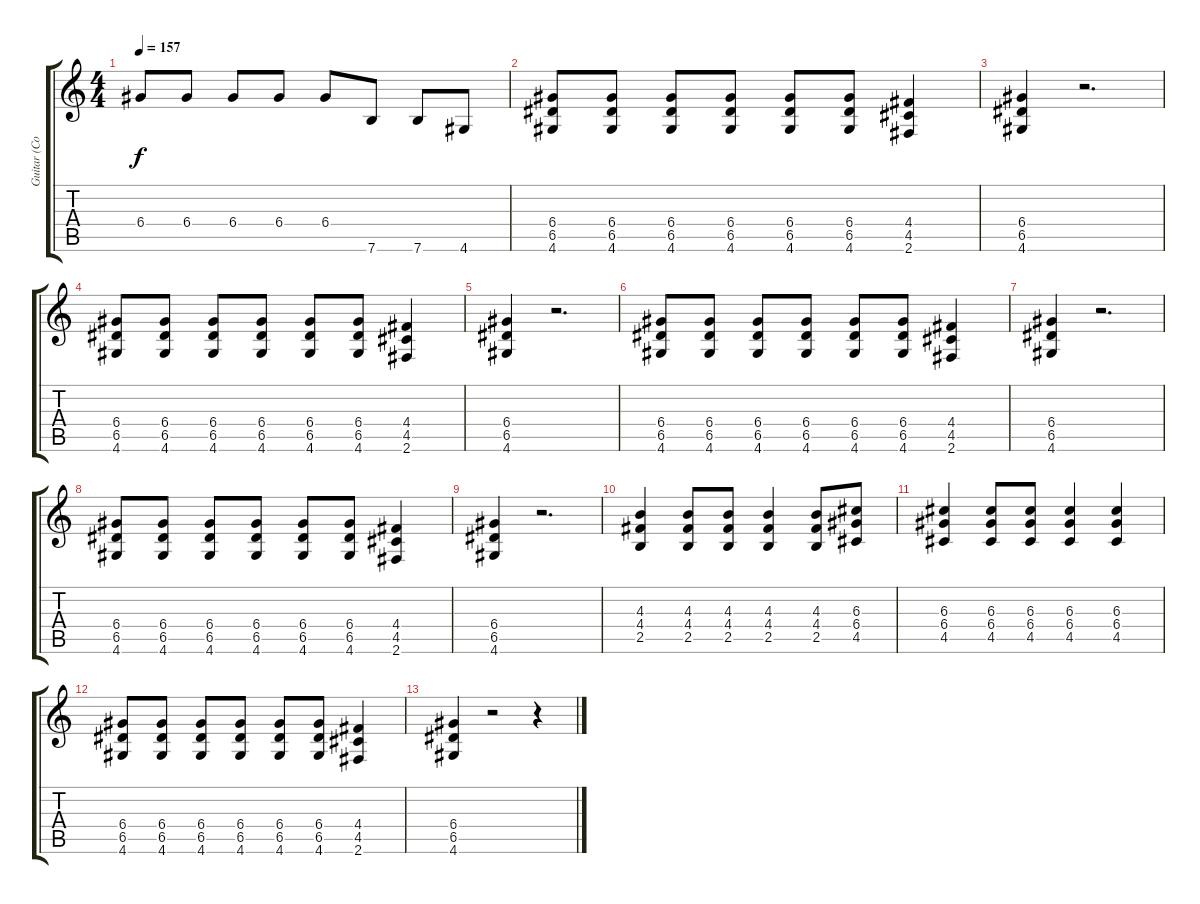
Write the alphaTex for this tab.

\track ("Guitar (Corin)" "Guitar (Co") {instrument electricguitarclean}
\staff {score tabs}
\tuning (E4 B3 G3 D3 A2 E2) {hide}
\ts (4 4)
\tempo 157
\clef g2
\ks c
6.4.8{dy f} 6.4.8 6.4.8 6.4.8 6.4.8 7.6.8 7.6.8 4.6.8 |
(6.4 6.5 4.6).8 (6.4 6.5 4.6).8 (6.4 6.5 4.6).8 (6.4 6.5 4.6).8 (6.4 6.5 4.6).8 (6.4 6.5 4.6).8 (4.4 4.5 2.6).4 |
(6.4 6.5 4.6).4 r.2{d} |
(6.4 6.5 4.6).8 (6.4 6.5 4.6).8 (6.4 6.5 4.6).8 (6.4 6.5 4.6).8 (6.4 6.5 4.6).8 (6.4 6.5 4.6).8 (4.4 4.5 2.6).4 |
(6.4 6.5 4.6).4 r.2{d} |
(6.4 6.5 4.6).8 (6.4 6.5 4.6).8 (6.4 6.5 4.6).8 (6.4 6.5 4.6).8 (6.4 6.5 4.6).8 (6.4 6.5 4.6).8 (4.4 4.5 2.6).4 |
(6.4 6.5 4.6).4 r.2{d} |
(6.4 6.5 4.6).8 (6.4 6.5 4.6).8 (6.4 6.5 4.6).8 (6.4 6.5 4.6).8 (6.4 6.5 4.6).8 (6.4 6.5 4.6).8 (4.4 4.5 2.6).4 |
(6.4 6.5 4.6).4 r.2{d} |
(4.3 4.4 2.5).4 (4.3 4.4 2.5).8 (4.3 4.4 2.5).8 (4.3 4.4 2.5).4 (4.3 4.4 2.5).8 (6.3 6.4 4.5).8 |
(6.3 6.4 4.5).4 (6.3 6.4 4.5).8 (6.3 6.4 4.5).8 (6.3 6.4 4.5).4 (6.3 6.4 4.5).4 |
(6.4 6.5 4.6).8 (6.4 6.5 4.6).8 (6.4 6.5 4.6).8 (6.4 6.5 4.6).8 (6.4 6.5 4.6).8 (6.4 6.5 4.6).8 (4.4 4.5 2.6).4 |
(6.4 6.5 4.6).4 r.2 r.4
